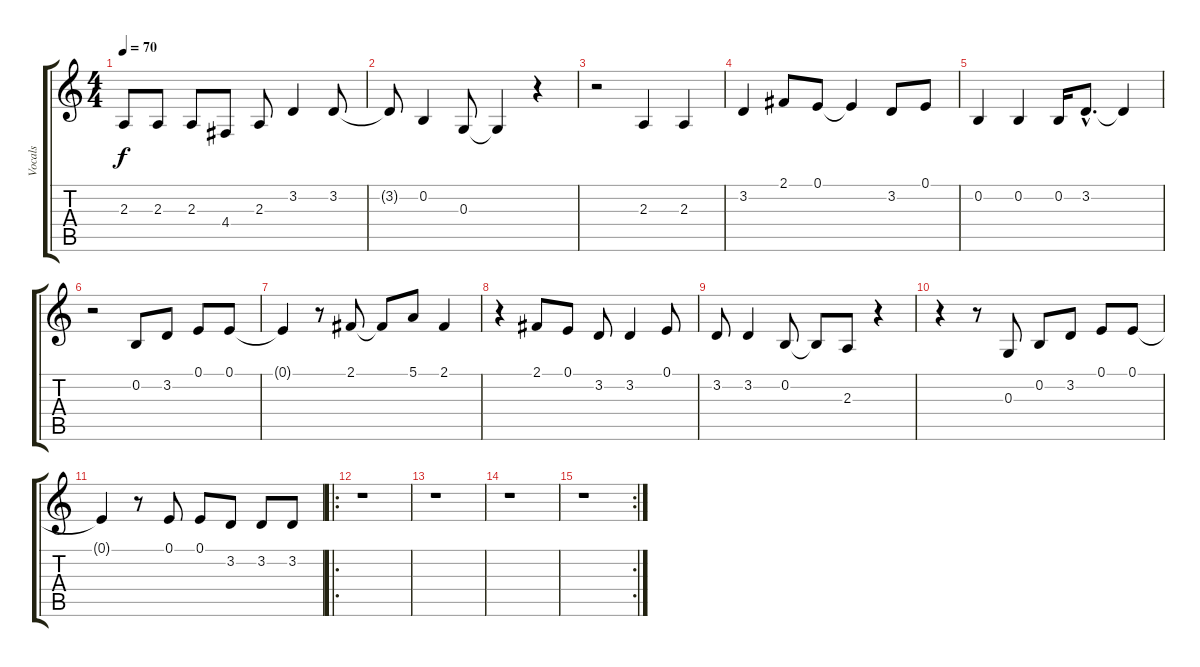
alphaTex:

\track ("Vocals" "Vocals") {instrument lead6voice}
\staff {score tabs}
\tuning (E4 B3 G3 D3 A2 E2) {hide}
\ts (4 4)
\tempo 70
\clef g2
\ks c
2.3.8{dy f} 2.3.8 2.3.8 4.4.8 2.3.8 3.2.4 3.2.8 |
3.2{t}.8 0.2.4 0.3.8 0.3{t}.4 r.4 |
r.2 2.3.4 2.3.4 |
3.2.4 2.1.8 0.1.8 0.1{t}.4 3.2.8 0.1.8 |
0.2.4 0.2.4 0.2.16 3.2{hac}.8{d} 3.2{t}.4 |
r.2 0.2.8 3.2.8 0.1.8 0.1.8 |
0.1{t}.4 r.8 2.1.8 2.1{t}.8 5.1.8 2.1.4 |
r.4 2.1.8 0.1.8 3.2.8 3.2.4 0.1.8 |
3.2.8 3.2.4 0.2.8 0.2{t}.8 2.3.8 r.4 |
r.4 r.8 0.3.8 0.2.8 3.2.8 0.1.8 0.1.8 |
0.1{t}.4 r.8 0.1.8 0.1.8 3.2.8 3.2.8 3.2.8 |
\ro
r.1 |
r.1 |
r.1 |
\rc 2
r.1
